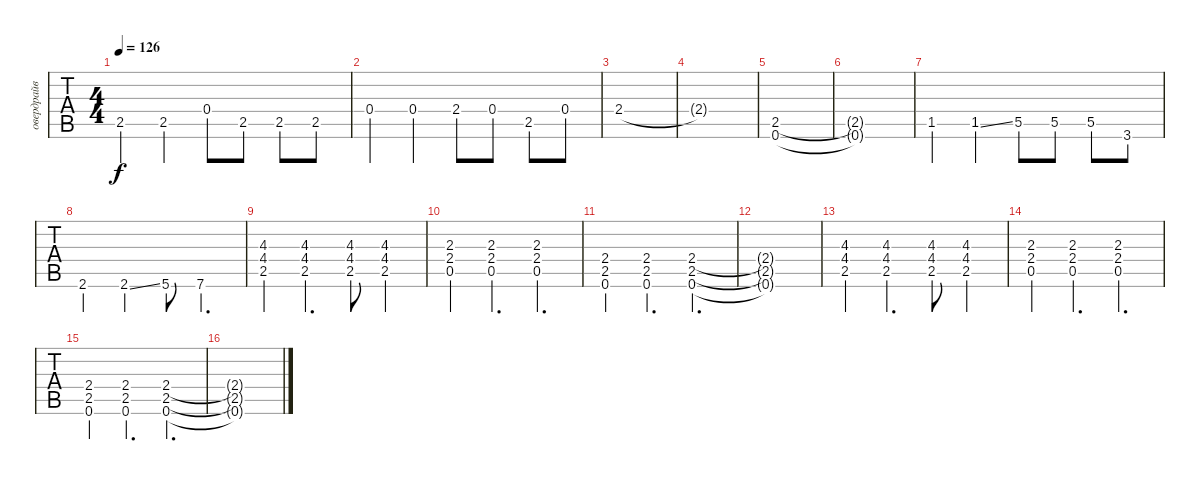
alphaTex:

\track ("овердрайв" "овердрайв") {instrument overdrivenguitar}
\staff {tabs}
\tuning (E4 B3 G3 D3 A2 E2) {hide}
\ts (4 4)
\tempo 126
\clef g2
\ks d
2.5.4{dy f} 2.5.4 0.4.8 2.5.8 2.5.8 2.5.8 |
0.4.4 0.4.4 2.4.8 0.4.8 2.5.8 0.4.8 |
2.4.1 |
2.4{t}.1 |
(2.5 0.6).1 |
(2.5{t} 0.6{t}).1 |
1.5.4 1.5{ss}.4 5.5.8 5.5.8 5.5.8 3.6.8 |
2.6.4 2.6{ss}.4 5.6.8 7.6.4{d} |
(4.3 4.4 2.5).4{volume 9} (4.3 4.4 2.5).4{d} (4.3 4.4 2.5).8 (4.3 4.4 2.5).4 |
(2.3 2.4 0.5).4 (2.3 2.4 0.5).4{d} (2.3 2.4 0.5).4{d} |
(2.4 2.5 0.6).4 (2.4 2.5 0.6).4{d} (2.4 2.5 0.6).4{d} |
(2.4{t} 2.5{t} 0.6{t}).1 |
(4.3 4.4 2.5).4 (4.3 4.4 2.5).4{d} (4.3 4.4 2.5).8 (4.3 4.4 2.5).4 |
(2.3 2.4 0.5).4 (2.3 2.4 0.5).4{d} (2.3 2.4 0.5).4{d} |
(2.4 2.5 0.6).4 (2.4 2.5 0.6).4{d} (2.4 2.5 0.6).4{d} |
(2.4{t} 2.5{t} 0.6{t}).1
